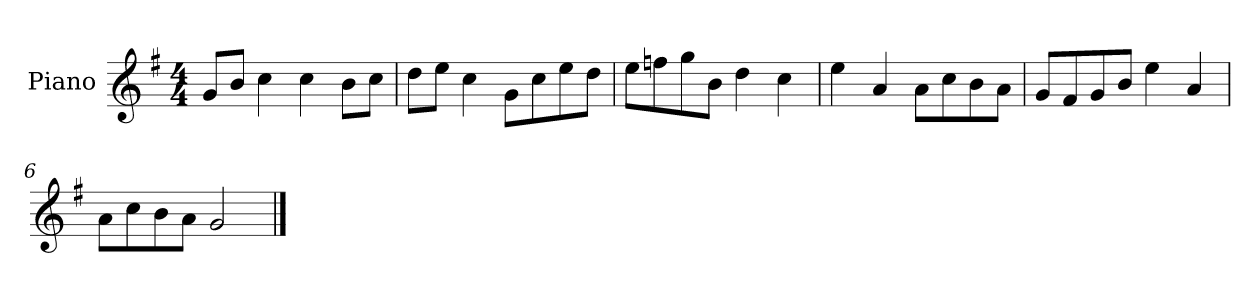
**kern
*part1
*staff1
*I"Piano
*I'P-no
*clefG2
*k[f#]
*M4/4
*MM90
=1
8g/L
8b/J
4cc\
4cc\
8b\L
8cc\J
=2
8dd\L
8ee\J
4cc\
8g\L
8cc\
8ee\
8dd\J
=3
8ee\L
8ffn\
8gg\
8b\J
4dd\
4cc\
=4
4ee\
4a/
8a\L
8cc\
8b\
8a\J
=5
8g/L
8f#/
8g/
8b/J
4ee\
4a/
=6
8a\L
8cc\
8b\
8a\J
2g/
==
*-
